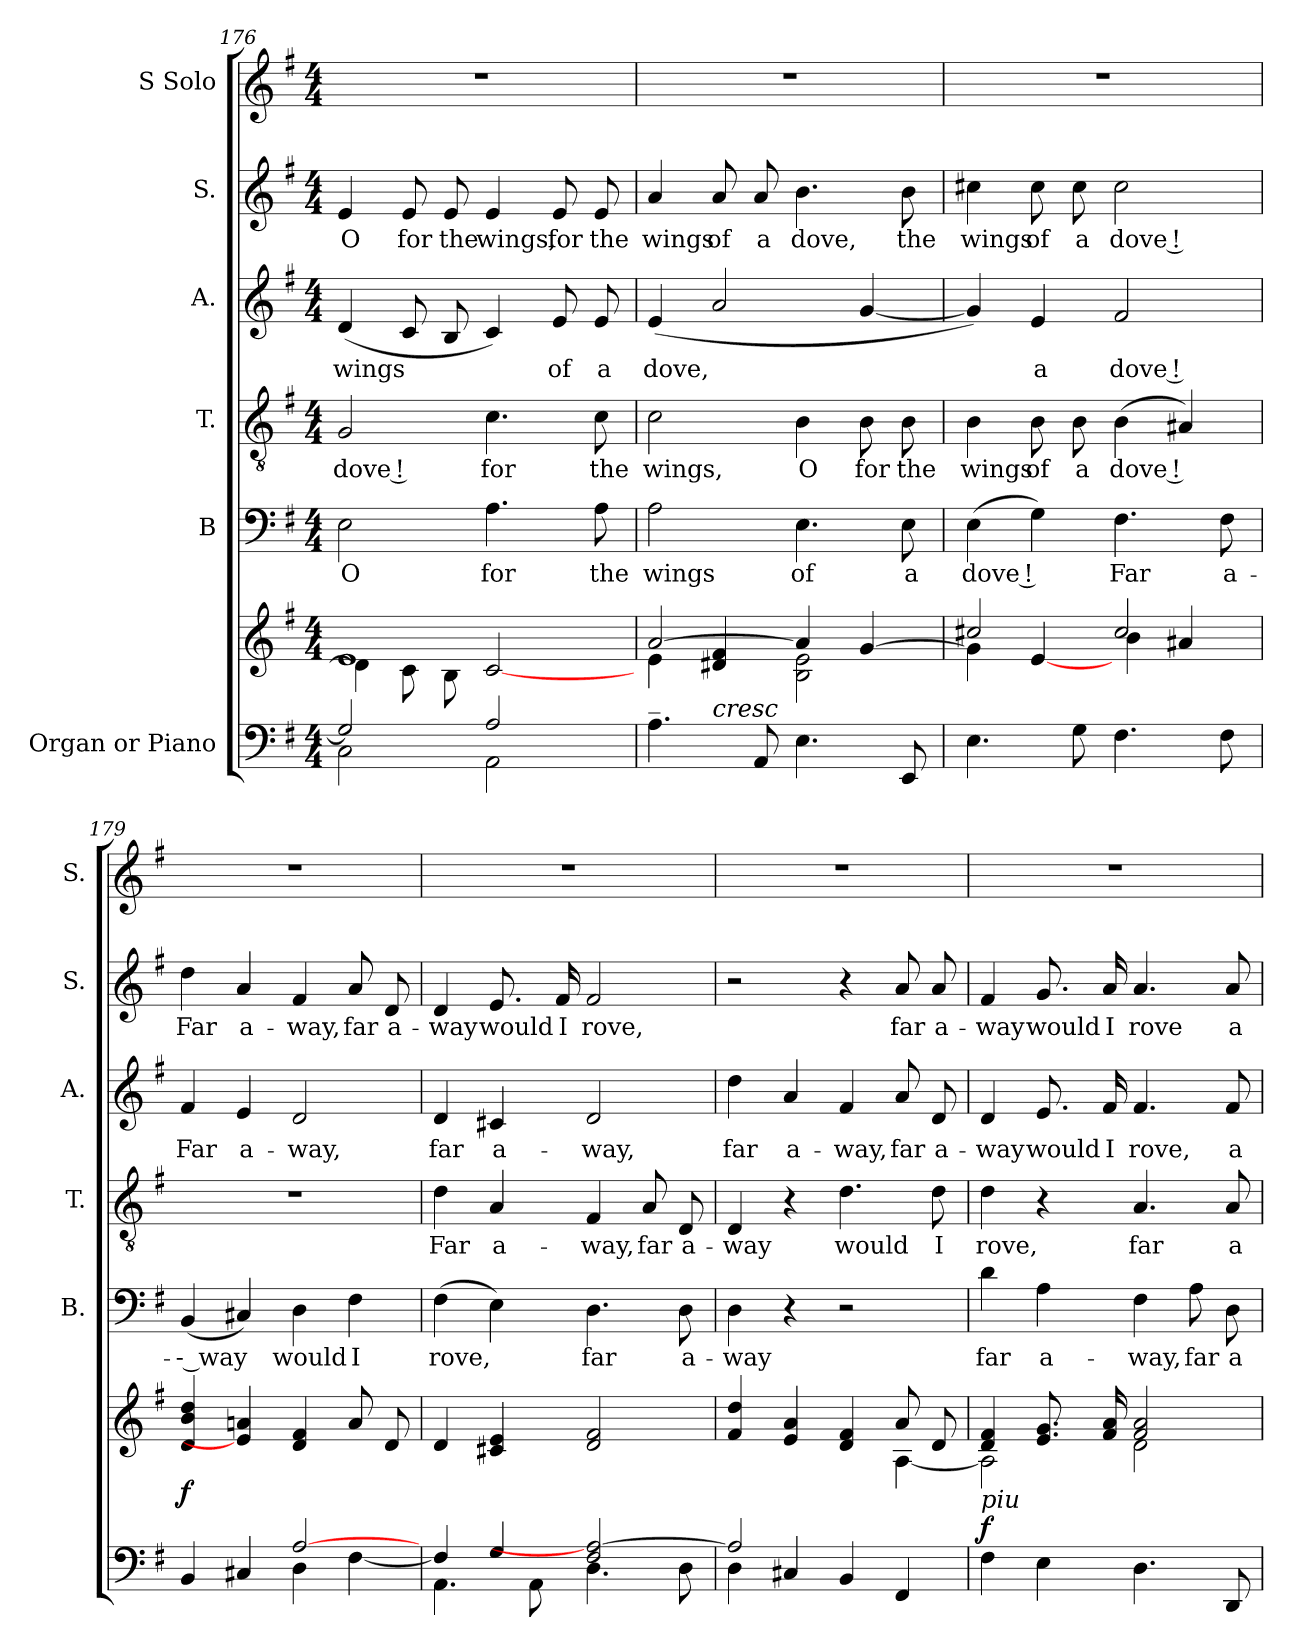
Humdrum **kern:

**kern	**kern	**dynam	**kern	**text	**kern	**text	**kern	**text	**kern	**text	**kern
*part6	*part6	*part6	*part5	*part5	*part4	*part4	*part3	*part3	*part2	*part2	*part1
*staff7	*staff6	*staff6/7	*staff5	*staff5	*staff4	*staff4	*staff3	*staff3	*staff2	*staff2	*staff1
*I"Organ or  Piano	*	*	*I"B	*	*I"T.	*	*I"A.	*	*I"S.	*	*I"S    Solo
*	*	*	*I'B.	*	*I'T.	*	*I'A.	*	*I'S.	*	*I'S.
*clefF4	*clefG2	*	*clefF4	*	*clefGv2	*	*clefG2	*	*clefG2	*	*clefG2
*	*	*	*	*	*ITrd7c12	*	*	*	*	*	*
*k[f#]	*k[f#]	*	*k[f#]	*	*k[f#]	*	*k[f#]	*	*k[f#]	*	*k[f#]
*G:	*G:	*	*G:	*	*G:	*	*G:	*	*G:	*	*G:
*M4/4	*M4/4	*	*M4/4	*	*M4/4	*	*M4/4	*	*M4/4	*	*M4/4
=176	=176	=176	=176	=176	=176	=176	=176	=176	=176	=176	=176
*^	*^	*	*	*	*	*	*	*	*	*	*
!	!	!	!	!	!	!LO:LY:b:color=#000000	!	!	!	!	!	!	!
!	!	!	!	!	!	!	!	!LO:LY:b:color=#000000	!	!	!	!	!
!	!	!	!	!	!	!	!	!	!	!LO:LY:b:color=#000000	!	!	!
!	!	!	!	!	!	!	!	!	!	!	!	!LO:LY:b:color=#000000	!
2Gi/]	2Ci\	1ei	4di\]	.	2Ei\	O	2GGi/	dove !	(4di/	wings	4ei/	O	1r
!	!	!	!	!	!	!	!	!	!	!	!	!LO:LY:b:color=#000000	!
.	.	.	8ci\	.	.	.	.	.	8ci/	.	8ei/	for	.
!	!	!	!	!	!	!	!	!	!	!	!	!LO:LY:b:color=#000000	!
.	.	.	8Bi\	.	.	.	.	.	8Bi/	.	8ei/	the	.
!	!	!	!	!	!	!LO:LY:b:color=#000000	!	!	!	!	!	!	!
!	!	!	!	!	!	!	!	!LO:LY:b:color=#000000	!	!	!	!	!
!	!	!	!	!	!	!	!	!	!	!	!	!LO:LY:b:color=#000000	!
2Ai/	2AAi\	.	[2ci/	.	4.Ai\	for	4.Ci\	for	4ci/)	.	4ei/	wings,	.
!	!	!	!	!	!	!	!	!	!	!LO:LY:b:color=#000000	!	!	!
!	!	!	!	!	!	!	!	!	!	!	!	!LO:LY:b:color=#000000	!
.	.	.	.	.	.	.	.	.	8ei/	of	8ei/	for	.
!	!	!	!	!	!	!LO:LY:b:color=#000000	!	!	!	!	!	!	!
!	!	!	!	!	!	!	!	!LO:LY:b:color=#000000	!	!	!	!	!
!	!	!	!	!	!	!	!	!	!	!LO:LY:b:color=#000000	!	!	!
!	!	!	!	!	!	!	!	!	!	!	!	!LO:LY:b:color=#000000	!
.	.	.	.	.	8Ai\	the	8Ci\	the	8ei/	a	8ei/	the	.
!!LO:LB:g=z
=177	=177	=177	=177	=177	=177	=177	=177	=177	=177	=177	=177	=177	=177
!	!	!	!	!	!	!LO:LY:b:color=#000000	!	!	!	!	!	!	!
!	!	!	!	!	!	!	!	!LO:LY:b:color=#000000	!	!	!	!	!
!	!	!	!	!	!	!	!	!	!	!LO:LY:b:color=#000000	!	!	!
!	!	!LO:TX:b:t=_	!	!	!	!	!	!	!	!	!	!	!
!	!	!	!	!	!	!	!	!	!	!	!	!LO:LY:b:color=#000000	!
4.Ai\	4ryy	[2ai/	4ei\	.	2Ai\	wings	2Ci\	wings,	(4ei/	dove,	4ai/	wings	1r
!	!LO:TX:a:i:t=cresc	!	!	!	!	!	!	!	!	!	!	!	!
!	!	!	!	!	!	!	!	!	!	!	!	!LO:LY:b:color=#000000	!
.	2.ryy	.	4d#Xi/ 4f#i	.	.	.	.	.	2ai/	.	8ai/	of	.
!	!	!	!	!	!	!	!	!	!	!	!	!LO:LY:b:color=#000000	!
8AAi/	.	.	.	.	.	.	.	.	.	.	8ai/	a	.
!	!	!	!	!	!	!LO:LY:b:color=#000000	!	!	!	!	!	!	!
!	!	!	!	!	!	!	!	!LO:LY:b:color=#000000	!	!	!	!	!
!	!	!	!	!	!	!	!	!	!	!	!	!LO:LY:b:color=#000000	!
4.Ei\	.	4ai/]	2Bi\ 2ei	.	4.Ei\	of	4BBi\	O	.	.	4.bi\	dove,	.
!	!	!	!	!	!	!	!	!LO:LY:b:color=#000000	!	!	!	!	!
.	.	[4gi/	.	.	.	.	8BBi\	for	[4gi/	.	.	.	.
!	!	!	!	!	!	!LO:LY:b:color=#000000	!	!	!	!	!	!	!
!	!	!	!	!	!	!	!	!LO:LY:b:color=#000000	!	!	!	!	!
!	!	!	!	!	!	!	!	!	!	!	!	!LO:LY:b:color=#000000	!
8EEi/	.	.	.	.	8Ei\	a	8BBi\	the	.	.	8bi\	the	.
*v	*v	*	*	*	*	*	*	*	*	*	*	*	*
=178	=178	=178	=178	=178	=178	=178	=178	=178	=178	=178	=178	=178
*^	*	*	*	*	*	*	*	*	*	*	*	*
!	!	!	!	!	!	!LO:LY:b:color=#000000	!	!	!	!	!	!	!
*v	*v	*	*	*	*	*	*	*	*	*	*	*	*
*^	*	*	*	*	*	*	*	*	*	*	*	*
!	!	!	!	!	!	!	!	!LO:LY:b:color=#000000	!	!	!	!	!
*v	*v	*	*	*	*	*	*	*	*	*	*	*	*
*^	*	*	*	*	*	*	*	*	*	*	*	*
!	!	!	!	!	!	!	!	!	!	!	!	!LO:LY:b:color=#000000	!
*v	*v	*	*	*	*	*	*	*	*	*	*	*	*
4.Ei\	2cc#Xi/	4gi\]	.	(4Ei\	dove !	4BBi\	wings	4gi/])	.	4cc#Xi\	wings	1r
!	!	!	!	!	!	!	!LO:LY:b:color=#000000	!	!	!	!	!
!	!	!	!	!	!	!	!	!	!LO:LY:b:color=#000000	!	!	!
!	!	!	!	!	!	!	!	!	!	!	!LO:LY:b:color=#000000	!
.	.	[4ei/	.	4Gi\)	.	8BBi\	of	4ei/	a	8cc#i\	of	.
!	!	!	!	!	!	!	!LO:LY:b:color=#000000	!	!	!	!	!
!	!	!	!	!	!	!	!	!	!	!	!LO:LY:b:color=#000000	!
8Gi\	.	.	.	.	.	8BBi\	a	.	.	8cc#i\	a	.
!	!	!	!	!	!LO:LY:b:color=#000000	!	!	!	!	!	!	!
!	!	!	!	!	!	!	!LO:LY:b:color=#000000	!	!	!	!	!
!	!	!	!	!	!	!	!	!	!LO:LY:b:color=#000000	!	!	!
!	!	!	!	!	!	!	!	!	!	!	!LO:LY:b:color=#000000	!
4.F#i\	2cc#i/	4bi\	.	4.F#i\	Far	(4BBi\	dove !	2f#i/	dove !	2cc#i\	dove !	.
.	.	4a#Xi/	.	.	.	4AA#Xi/)	.	.	.	.	.	.
!	!	!	!	!	!LO:LY:b:color=#000000	!	!	!	!	!	!	!
8F#i\	.	.	.	8F#i\	a-	.	.	.	.	.	.	.
*	*v	*v	*	*	*	*	*	*	*	*	*	*
=179	=179	=179	=179	=179	=179	=179	=179	=179	=179	=179	=179
*^	*	*	*	*	*	*	*	*	*	*	*
!	!	!	!	!	!LO:LY:b:color=#000000	!	!	!	!	!	!	!
!	!	!	!	!	!	!	!	!	!LO:LY:b:color=#000000	!	!	!
!	!	!	!	!	!	!	!	!	!	!	!LO:LY:b:color=#000000	!
4BBi/	2ryy	4di/ 4bi 4ddi	f	(4BBi/	-- way	1r	.	4f#i/	Far	4ddi\	Far	1r
!	!	!	!	!	!	!	!	!	!LO:LY:b:color=#000000	!	!	!
!	!	!	!	!	!	!	!	!	!	!	!LO:LY:b:color=#000000	!
4C#Xi/	.	4ei/] 4ani	.	4C#Xi/)	.	.	.	4ei/	a-	4ai/	a-	.
!	!	!	!	!	!LO:LY:b:color=#000000	!	!	!	!	!	!	!
!	!	!	!	!	!	!	!	!	!LO:LY:b:color=#000000	!	!	!
!	!	!	!	!	!	!	!	!	!	!	!LO:LY:b:color=#000000	!
[2Ai/	4Di\	4di/ 4f#i	.	4Di\	would	.	.	2di/	-way,	4f#i/	-way,	.
!	!	!	!	!	!LO:LY:b:color=#000000	!	!	!	!	!	!	!
!	!	!	!	!	!	!	!	!	!	!	!LO:LY:b:color=#000000	!
.	[4F#i\	8ai/	.	4F#i\	I	.	.	.	.	8ai/	far	.
!	!	!	!	!	!	!	!	!	!	!	!LO:LY:b:color=#000000	!
.	.	8di/	.	.	.	.	.	.	.	8di/	a-	.
=180	=180	=180	=180	=180	=180	=180	=180	=180	=180	=180	=180	=180
!	!	!	!	!	!LO:LY:b:color=#000000	!	!	!	!	!	!	!
!	!	!	!	!	!	!	!LO:LY:b:color=#000000	!	!	!	!	!
!	!	!	!	!	!	!	!	!	!LO:LY:b:color=#000000	!	!	!
!	!	!	!	!	!	!	!	!	!	!	!LO:LY:b:color=#000000	!
4F#i/]	4.AAi\	4di/	.	(4F#i\	rove,	4Di\	Far	4di/	far	4di/	-way	1r
!	!	!	!	!	!	!	!LO:LY:b:color=#000000	!	!	!	!	!
!	!	!	!	!	!	!	!	!	!LO:LY:b:color=#000000	!	!	!
!	!	!	!	!	!	!	!	!	!	!	!LO:LY:b:color=#000000	!
4Gi/	.	4c#Xi/ 4ei	.	4Ei\)	.	4AAi/	a-	4c#Xi/	a-	8.ei/	would	.
.	8AAi\	.	.	.	.	.	.	.	.	.	.	.
!	!	!	!	!	!	!	!	!	!	!	!LO:LY:b:color=#000000	!
.	.	.	.	.	.	.	.	.	.	16f#i/	I	.
!	!	!	!	!	!LO:LY:b:color=#000000	!	!	!	!	!	!	!
!	!	!	!	!	!	!	!LO:LY:b:color=#000000	!	!	!	!	!
!	!	!	!	!	!	!	!	!	!LO:LY:b:color=#000000	!	!	!
!	!	!	!	!	!	!	!	!	!	!	!LO:LY:b:color=#000000	!
2F#i/ 2Ai_	4.Di\	2di/ 2f#i	.	4.Di\	far	4FF#i/	-way,	2di/	-way,	2f#i/	rove,	.
!	!	!	!	!	!	!	!LO:LY:b:color=#000000	!	!	!	!	!
.	.	.	.	.	.	8AAi/	far	.	.	.	.	.
!	!	!	!	!	!LO:LY:b:color=#000000	!	!	!	!	!	!	!
!	!	!	!	!	!	!	!LO:LY:b:color=#000000	!	!	!	!	!
.	8Di\	.	.	8Di\	a-	8DDi/	a-	.	.	.	.	.
!!LO:PB:g=z
=181	=181	=181	=181	=181	=181	=181	=181	=181	=181	=181	=181	=181
*	*	*^	*	*	*	*	*	*	*	*	*	*
!	!	!	!	!	!	!LO:LY:b:color=#000000	!	!	!	!	!	!	!
!	!	!	!	!	!	!	!	!LO:LY:b:color=#000000	!	!	!	!	!
!	!	!	!	!	!	!	!	!	!	!LO:LY:b:color=#000000	!	!	!
2Ai/]	4Di\	4f#i/ 4ddi	2.ryy	.	4Di\	-way	4DDi/	-way	4ddi\	far	2r	.	1r
!	!	!	!	!	!	!	!	!	!	!LO:LY:b:color=#000000	!	!	!
.	4C#Xi/	4ei/ 4ai	.	.	4r	.	4r	.	4ai/	a-	.	.	.
!	!	!	!	!	!	!	!	!LO:LY:b:color=#000000	!	!	!	!	!
!	!	!	!	!	!	!	!	!	!	!LO:LY:b:color=#000000	!	!	!
4BBi/	2ryy	4di/ 4f#i	.	.	2r	.	4.Di\	would	4f#i/	-way,	4r	.	.
!	!	!	!	!	!	!	!	!	!	!LO:LY:b:color=#000000	!	!	!
!	!	!	!	!	!	!	!	!	!	!	!	!LO:LY:b:color=#000000	!
4FF#i/	.	8ai/	[4Ai\	.	.	.	.	.	8ai/	far	8ai/	far	.
!	!	!	!	!	!	!	!	!LO:LY:b:color=#000000	!	!	!	!	!
!	!	!	!	!	!	!	!	!	!	!LO:LY:b:color=#000000	!	!	!
!	!	!	!	!	!	!	!	!	!	!	!	!LO:LY:b:color=#000000	!
.	.	8di/	.	.	.	.	8Di\	I	8di/	a-	8ai/	a-	.
*v	*v	*	*	*	*	*	*	*	*	*	*	*	*
=182	=182	=182	=182	=182	=182	=182	=182	=182	=182	=182	=182	=182
!	!	!	!	!	!LO:LY:b:color=#000000	!	!	!	!	!	!	!
!	!	!	!	!	!	!	!LO:LY:b:color=#000000	!	!	!	!	!
!	!	!	!	!	!	!	!	!	!LO:LY:b:color=#000000	!	!	!
!	!LO:TX:b:i:t=piu	!	!	!	!	!	!	!	!	!	!	!
!	!	!	!	!	!	!	!	!	!	!	!LO:LY:b:color=#000000	!
4F#i\	4di/ 4f#i	2Ai\]	f	4di\	far	4Di\	rove,	4di/	-way	4f#i/	-way	1r
!	!	!	!	!	!LO:LY:b:color=#000000	!	!	!	!	!	!	!
!	!	!	!	!	!	!	!	!	!LO:LY:b:color=#000000	!	!	!
!	!	!	!	!	!	!	!	!	!	!	!LO:LY:b:color=#000000	!
4Ei\	8.ei/ 8.gi	.	.	4Ai\	a-	4r	.	8.ei/	would	8.gi/	would	.
!	!	!	!	!	!	!	!	!	!LO:LY:b:color=#000000	!	!	!
!	!	!	!	!	!	!	!	!	!	!	!LO:LY:b:color=#000000	!
.	16f#i/ 16ai	.	.	.	.	.	.	16f#i/	I	16ai/	I	.
!	!	!	!	!	!LO:LY:b:color=#000000	!	!	!	!	!	!	!
!	!	!	!	!	!	!	!LO:LY:b:color=#000000	!	!	!	!	!
!	!	!	!	!	!	!	!	!	!LO:LY:b:color=#000000	!	!	!
!	!	!	!	!	!	!	!	!	!	!	!LO:LY:b:color=#000000	!
4.Di\	2f#i/ 2ai	2di\	.	4F#i\	-way,	4.AAi/	far	4.f#i/	rove,	4.ai/	rove	.
!	!	!	!	!	!LO:LY:b:color=#000000	!	!	!	!	!	!	!
.	.	.	.	8Ai\	far	.	.	.	.	.	.	.
!	!	!	!	!	!LO:LY:b:color=#000000	!	!	!	!	!	!	!
!	!	!	!	!	!	!	!LO:LY:b:color=#000000	!	!	!	!	!
!	!	!	!	!	!	!	!	!	!LO:LY:b:color=#000000	!	!	!
!	!	!	!	!	!	!	!	!	!	!	!LO:LY:b:color=#000000	!
8DDi/	.	.	.	8Di\	a-	8AAi/	a-	8f#i/	a-	8ai/	a-	.
*	*v	*v	*	*	*	*	*	*	*	*	*	*
=	=	=	=	=	=	=	=	=	=	=	=
*-	*-	*-	*-	*-	*-	*-	*-	*-	*-	*-	*-
